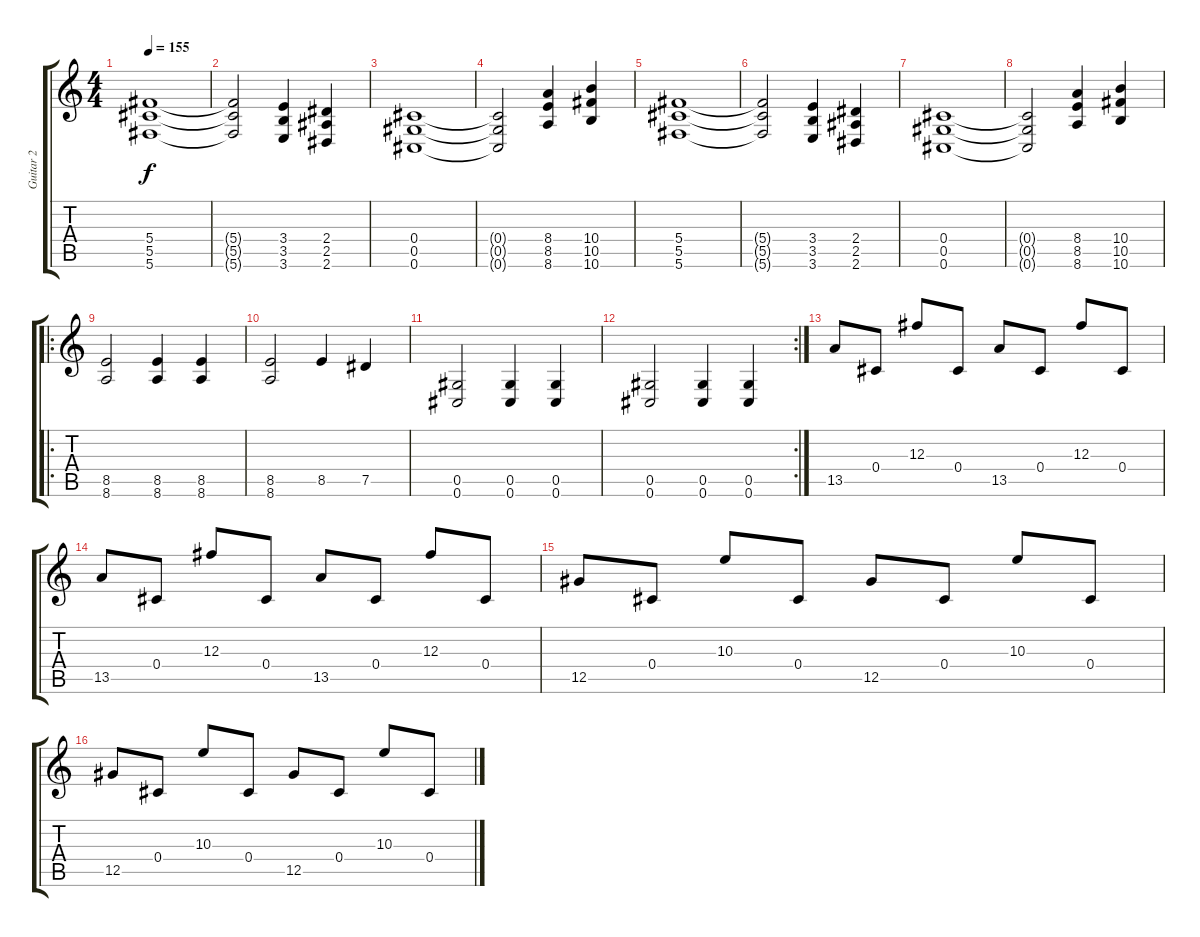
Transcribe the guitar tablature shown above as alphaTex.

\track ("Guitar 2" "Guitar 2") {instrument overdrivenguitar}
\staff {score tabs}
\tuning (Eb4 Bb3 Gb3 Db3 Ab2 Db2) {hide}
\ts (4 4)
\tempo 155
\clef g2
\ks c
(5.4 5.5 5.6).1{dy f} |
(5.4{t} 5.5{t} 5.6{t}).2 (3.4 3.5 3.6).4 (2.4 2.5 2.6).4 |
(0.4 0.5 0.6).1 |
(0.4{t} 0.5{t} 0.6{t}).2 (8.4 8.5 8.6).4 (10.4 10.5 10.6).4 |
(5.4 5.5 5.6).1 |
(5.4{t} 5.5{t} 5.6{t}).2 (3.4 3.5 3.6).4 (2.4 2.5 2.6).4 |
(0.4 0.5 0.6).1 |
(0.4{t} 0.5{t} 0.6{t}).2 (8.4 8.5 8.6).4 (10.4 10.5 10.6).4 |
\ro
(8.5 8.6).2 (8.5 8.6).4 (8.5 8.6).4 |
(8.5 8.6).2 8.5.4 7.5.4 |
(0.5 0.6).2 (0.5 0.6).4 (0.5 0.6).4 |
\rc 2
(0.5 0.6).2 (0.5 0.6).4 (0.5 0.6).4 |
13.5.8 0.4.8 12.3.8 0.4.8 13.5.8 0.4.8 12.3.8 0.4.8 |
13.5.8 0.4.8 12.3.8 0.4.8 13.5.8 0.4.8 12.3.8 0.4.8 |
12.5.8 0.4.8 10.3.8 0.4.8 12.5.8 0.4.8 10.3.8 0.4.8 |
12.5.8 0.4.8 10.3.8 0.4.8 12.5.8 0.4.8 10.3.8 0.4.8
